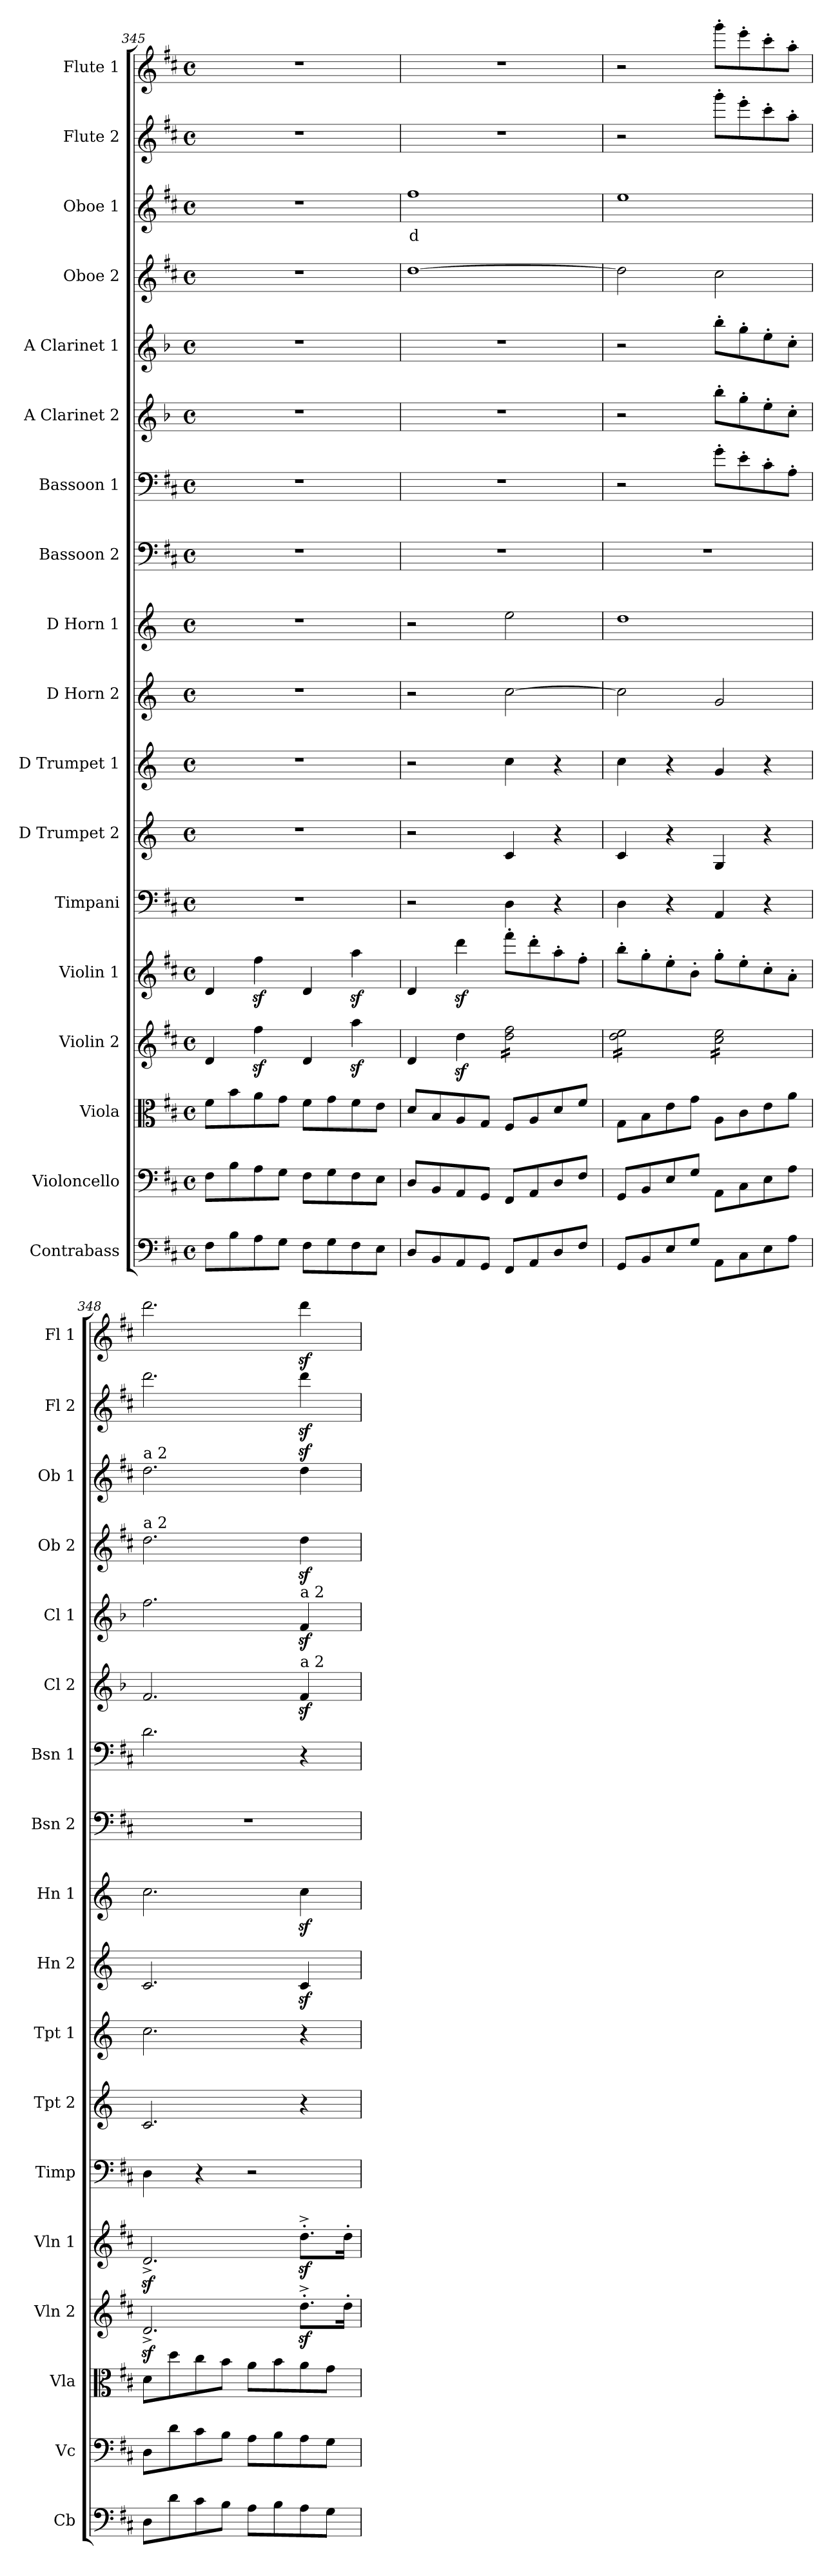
**kern	**kern	**kern	**kern	**kern	**kern	**kern	**kern	**kern	**kern	**kern	**kern	**kern	**kern	**kern	**kern	**text	**kern	**kern
*part18	*part17	*part16	*part15	*part14	*part13	*part12	*part11	*part10	*part9	*part8	*part7	*part6	*part5	*part4	*part3	*part3	*part2	*part1
*staff18	*staff17	*staff16	*staff15	*staff14	*staff13	*staff12	*staff11	*staff10	*staff9	*staff8	*staff7	*staff6	*staff5	*staff4	*staff3	*staff3	*staff2	*staff1
*I"Contrabass	*I"Violoncello	*I"Viola	*I"Violin 2	*I"Violin 1	*I"Timpani	*I"D Trumpet 2	*I"D Trumpet 1	*I"D Horn 2	*I"D Horn 1	*I"Bassoon 2	*I"Bassoon 1	*I"A Clarinet 2	*I"A Clarinet 1	*I"Oboe 2	*I"Oboe 1	*	*I"Flute 2	*I"Flute 1
*I'Cb	*I'Vc	*I'Vla	*I'Vln 2	*I'Vln 1	*I'Timp	*I'Tpt 2	*I'Tpt 1	*I'Hn 2	*I'Hn 1	*I'Bsn 2	*I'Bsn 1	*I'Cl 2	*I'Cl 1	*I'Ob 2	*I'Ob 1	*	*I'Fl 2	*I'Fl 1
*clefF4	*clefF4	*clefC3	*clefG2	*clefG2	*clefF4	*clefG2	*clefG2	*clefG2	*clefG2	*clefF4	*clefF4	*clefG2	*clefG2	*clefG2	*clefG2	*	*clefG2	*clefG2
*ITrd7c12	*	*	*	*	*	*ITrd-1c-2	*ITrd-1c-2	*ITrd6c10	*ITrd6c10	*	*	*ITrd2c3	*ITrd2c3	*	*	*	*	*
*k[f#c#]	*k[f#c#]	*k[f#c#]	*k[f#c#]	*k[f#c#]	*k[f#c#]	*k[f#c#]	*k[f#c#]	*k[f#c#]	*k[f#c#]	*k[f#c#]	*k[f#c#]	*k[f#c#]	*k[f#c#]	*k[f#c#]	*k[f#c#]	*	*k[f#c#]	*k[f#c#]
*M4/4	*M4/4	*M4/4	*M4/4	*M4/4	*M4/4	*M4/4	*M4/4	*M4/4	*M4/4	*M4/4	*M4/4	*M4/4	*M4/4	*M4/4	*M4/4	*	*M4/4	*M4/4
*met(c)	*met(c)	*met(c)	*met(c)	*met(c)	*met(c)	*met(c)	*met(c)	*met(c)	*met(c)	*met(c)	*met(c)	*met(c)	*met(c)	*met(c)	*met(c)	*	*met(c)	*met(c)
=345	=345	=345	=345	=345	=345	=345	=345	=345	=345	=345	=345	=345	=345	=345	=345	=345	=345	=345
8FF#\L	8F#\L	8f#\L	4d/	4d/	1r	1r	1r	1r	1r	1r	1r	1r	1r	1r	1r	.	1r	1r
8BB\	8B\	8b\	.	.	.	.	.	.	.	.	.	.	.	.	.	.	.	.
8AA\	8A\	8a\	4ff#z<\	4ff#z<\	.	.	.	.	.	.	.	.	.	.	.	.	.	.
8GG\J	8G\J	8g\J	.	.	.	.	.	.	.	.	.	.	.	.	.	.	.	.
8FF#\L	8F#\L	8f#\L	4d/	4d/	.	.	.	.	.	.	.	.	.	.	.	.	.	.
8GG\	8G\	8g\	.	.	.	.	.	.	.	.	.	.	.	.	.	.	.	.
8FF#\	8F#\	8f#\	4aaz<\	4aaz<\	.	.	.	.	.	.	.	.	.	.	.	.	.	.
8EE\J	8E\J	8e\J	.	.	.	.	.	.	.	.	.	.	.	.	.	.	.	.
=346	=346	=346	=346	=346	=346	=346	=346	=346	=346	=346	=346	=346	=346	=346	=346	=346	=346	=346
!	!	!	!	!	!	!	!	!	!	!	!	!	!	!	!	!LO:LY:b:color=#FF0000	!	!
8DD/L	8D/L	8d/L	4d/	4d/	2r	2r	2r	2r	2r	1r	1r	1r	1r	[1dd	1ff#	d	1r	1r
8BBB/	8BB/	8B/	.	.	.	.	.	.	.	.	.	.	.	.	.	.	.	.
8AAA/	8AA/	8A/	4ddz<\	4dddz<\	.	.	.	.	.	.	.	.	.	.	.	.	.	.
8GGG/J	8GG/J	8G/J	.	.	.	.	.	.	.	.	.	.	.	.	.	.	.	.
*	*	*	*tremolo	*	*	*	*	*	*	*	*	*	*	*	*	*	*	*
8FFF#/L	8FF#/L	8F#/L	16dd\ 16ff#\LL	8fff#'\L	4D\	4d/	4dd\	[2d\	2f#\	.	.	.	.	.	.	.	.	.
.	.	.	16dd\ 16ff#\	.	.	.	.	.	.	.	.	.	.	.	.	.	.	.
8AAA/	8AA/	8A/	16dd\ 16ff#\	8ddd'\	.	.	.	.	.	.	.	.	.	.	.	.	.	.
.	.	.	16dd\ 16ff#\	.	.	.	.	.	.	.	.	.	.	.	.	.	.	.
8DD/	8D/	8d/	16dd\ 16ff#\	8aa'\	4r	4r	4r	.	.	.	.	.	.	.	.	.	.	.
.	.	.	16dd\ 16ff#\	.	.	.	.	.	.	.	.	.	.	.	.	.	.	.
8FF#/J	8F#/J	8f#/J	16dd\ 16ff#\	8ff#'\J	.	.	.	.	.	.	.	.	.	.	.	.	.	.
.	.	.	16dd\ 16ff#\JJ	.	.	.	.	.	.	.	.	.	.	.	.	.	.	.
=347	=347	=347	=347	=347	=347	=347	=347	=347	=347	=347	=347	=347	=347	=347	=347	=347	=347	=347
8GGG/L	8GG/L	8G\L	16dd\ 16ee\LL	8bb'\L	4D\	4d/	4dd\	2d\]	1e	1r	2r	2r	2r	2dd\]	1ee	.	2r	2r
.	.	.	16dd\ 16ee\	.	.	.	.	.	.	.	.	.	.	.	.	.	.	.
8BBB/	8BB/	8B\	16dd\ 16ee\	8gg'\	.	.	.	.	.	.	.	.	.	.	.	.	.	.
.	.	.	16dd\ 16ee\	.	.	.	.	.	.	.	.	.	.	.	.	.	.	.
8EE/	8E/	8e\	16dd\ 16ee\	8ee'\	4r	4r	4r	.	.	.	.	.	.	.	.	.	.	.
.	.	.	16dd\ 16ee\	.	.	.	.	.	.	.	.	.	.	.	.	.	.	.
8GG/J	8G/J	8g\J	16dd\ 16ee\	8b'\J	.	.	.	.	.	.	.	.	.	.	.	.	.	.
.	.	.	16dd\ 16ee\JJ	.	.	.	.	.	.	.	.	.	.	.	.	.	.	.
8AAA\L	8AA\L	8A\L	16cc#\ 16ee\LL	8gg'\L	4AA/	4A/	4a/	2A/	.	.	8g'\L	8gg'\L	8gg'\L	2cc#\	.	.	8ggg'\L	8ggg'\L
.	.	.	16cc#\ 16ee\	.	.	.	.	.	.	.	.	.	.	.	.	.	.	.
8CC#\	8C#\	8c#\	16cc#\ 16ee\	8ee'\	.	.	.	.	.	.	8e'\	8ee'\	8ee'\	.	.	.	8eee'\	8eee'\
.	.	.	16cc#\ 16ee\	.	.	.	.	.	.	.	.	.	.	.	.	.	.	.
8EE\	8E\	8e\	16cc#\ 16ee\	8cc#'\	4r	4r	4r	.	.	.	8c#'\	8cc#'\	8cc#'\	.	.	.	8ccc#'\	8ccc#'\
.	.	.	16cc#\ 16ee\	.	.	.	.	.	.	.	.	.	.	.	.	.	.	.
8AA\J	8A\J	8a\J	16cc#\ 16ee\	8a'\J	.	.	.	.	.	.	8A'\J	8a'\J	8a'\J	.	.	.	8aa'\J	8aa'\J
.	.	.	16cc#\ 16ee\JJ	.	.	.	.	.	.	.	.	.	.	.	.	.	.	.
*	*	*	*Xtremolo	*	*	*	*	*	*	*	*	*	*	*	*	*	*	*
!!LO:PB:g=z
=348	=348	=348	=348	=348	=348	=348	=348	=348	=348	=348	=348	=348	=348	=348	=348	=348	=348	=348
!	!	!	!	!	!	!	!	!	!	!	!	!	!	!	!LO:TX:a:t=a 2	!	!	!
!	!	!	!	!	!	!	!	!	!	!	!	!	!	!LO:TX:a:t=a 2	!	!	!	!
8DD\L	8D\L	8d\L	2.dz<^/	2.dz<^/	4D\	2.d/	2.dd\	2.D/	2.d\	1r	2.d\	2.d/	2.dd\	2.dd\	2.dd\	.	2.ddd\	2.ddd\
8D\	8d\	8dd\	.	.	.	.	.	.	.	.	.	.	.	.	.	.	.	.
8C#\	8c#\	8cc#\	.	.	4r	.	.	.	.	.	.	.	.	.	.	.	.	.
8BB\J	8B\J	8b\J	.	.	.	.	.	.	.	.	.	.	.	.	.	.	.	.
8AA\L	8A\L	8a\L	.	.	2r	.	.	.	.	.	.	.	.	.	.	.	.	.
8BB\	8B\	8b\	.	.	.	.	.	.	.	.	.	.	.	.	.	.	.	.
!	!	!	!	!	!	!	!	!	!	!	!	!	!LO:TX:a:t=a 2	!	!	!	!	!
!	!	!	!	!	!	!	!	!	!	!	!	!LO:TX:a:t=a 2	!	!	!	!	!	!
8AA\	8A\	8a\	8.ddz<'^\L	8.ddz<'^\L	.	4r	4r	4Dz</	4dz<\	.	4r	4dz</	4dz</	4ddz<\	4ddz<\	.	4dddz<\	4dddz<\
8GG\J	8G\J	8g\J	.	.	.	.	.	.	.	.	.	.	.	.	.	.	.	.
.	.	.	16dd'\Jk	16dd'\Jk	.	.	.	.	.	.	.	.	.	.	.	.	.	.
=	=	=	=	=	=	=	=	=	=	=	=	=	=	=	=	=	=	=
*-	*-	*-	*-	*-	*-	*-	*-	*-	*-	*-	*-	*-	*-	*-	*-	*-	*-	*-
